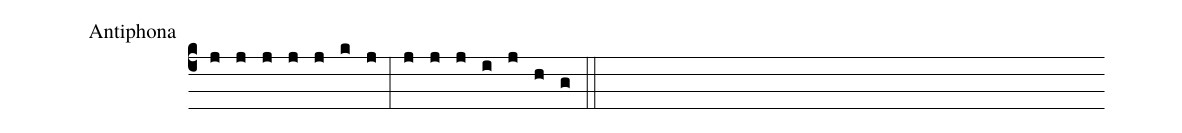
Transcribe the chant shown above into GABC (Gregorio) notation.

office-part: Antiphona;
%%
 (c4j) (j) (j) (j) (j) (k) (j) (:) (j) (j) (j) (i) (j) (h) (g) (::)
